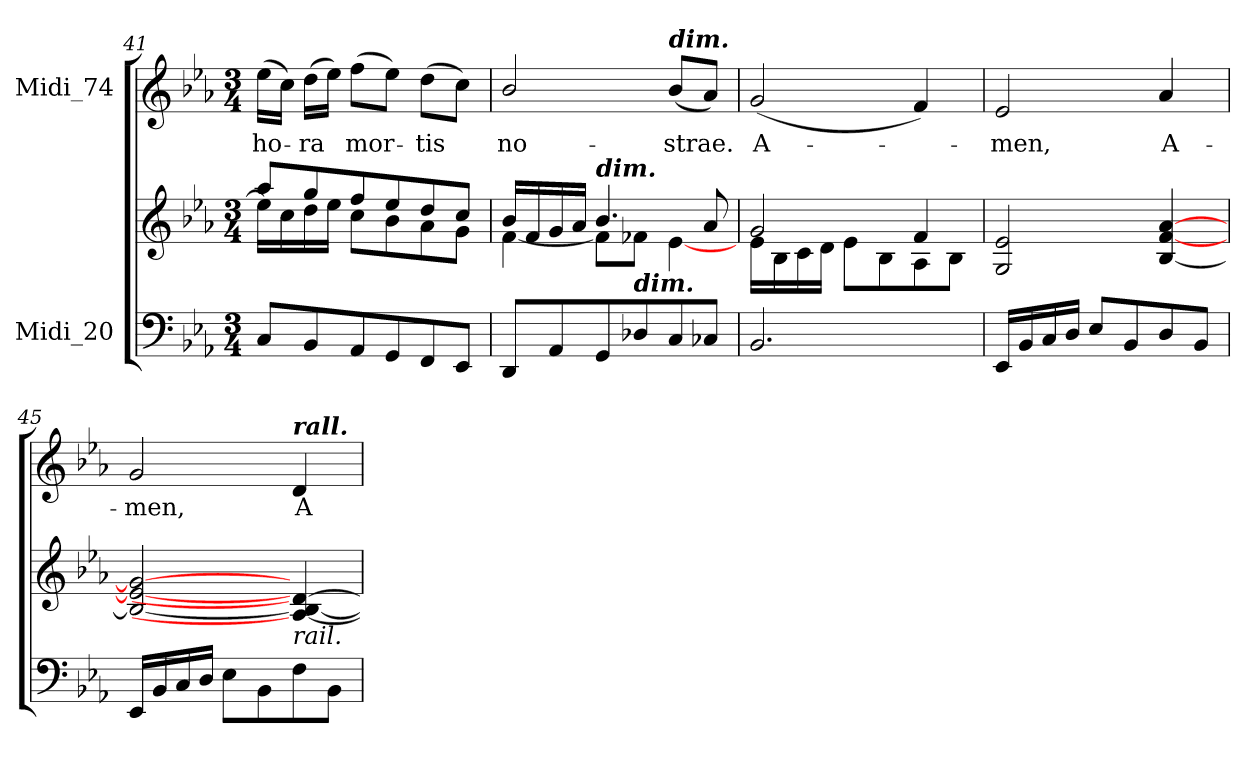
**kern	**kern	**kern	**text
*part2	*part2	*part1	*part1
*staff3	*staff2	*staff1	*staff1
*I"Midi_20	*	*I"Midi_74	*
*clefF4	*clefG2	*clefG2	*
*k[b-e-a-]	*k[b-e-a-]	*k[b-e-a-]	*
*E-:	*E-:	*E-:	*
*M3/4	*M3/4	*M3/4	*
=41	=41	=41	=41
*	*^	*	*
!	!	!	!	!LO:LY:b
8C/L	8aa-/L	16ee-\LL]	(>16ee-LL	ho-
.	.	16cc\	16ccJJ)	.
!	!	!	!	!LO:LY:b
8BB-/	8gg/	16dd\	(>16ddLL	ra
.	.	16ee-\JJ	16ee-JJ)	.
!	!	!	!	!LO:LY:b
8AA-/	8ff/	8cc\L	(>8ffL	mor-
8GG/	8ee-/	8b-\	8ee-J)	.
!	!	!	!	!LO:LY:b
8FF/	8dd/	8a-\	(>8ddL	tis
8EE-/J	8cc/J	8g\J	8ccJ)	.
!!LO:LB:g=z
=42	=42	=42	=42	=42
!	!	!	!	!LO:LY:b
8DDL	16b-/LL	[4f\	2b-/	no-
.	16f/	.	.	.
8AA-	16g/	.	.	.
.	16a-/JJ	.	.	.
!	!LO:TX:a:Bi:t=dim.	!	!	!
8GG	4.b-/	8f\L]	.	.
!LO:TX:a:Bi:t=dim.	!	!	!	!
8D-X	.	8f-X\J	.	.
!	!	!	!LO:TX:a:Bi:t=dim.	!
!	!	!	!	!LO:LY:b
8C	.	[4e-\	(<8b-L	-strae.
8C-XJ	8a-/	.	8a-J)	.
=43	=43	=43	=43	=43
!	!	!	!	!LO:LY:b
2.BB-	2g/	16e-\LL	(<2g	A-
.	.	16B-\	.	.
.	.	16c\	.	.
.	.	16d\JJ	.	.
.	.	8e-\L	.	.
.	.	8B-\	.	.
.	4f/	8A-\	4f)	.
.	.	8B-\J	.	.
=44	=44	=44	=44	=44
!	!	!	!	!LO:LY:b
16EE-LL	2G/ 2e-/	2ryy	2e-	men,
16BB-	.	.	.	.
16C	.	.	.	.
16DJJ	.	.	.	.
8E-L	.	.	.	.
8BB-	.	.	.	.
!	!	!	!	!LO:LY:b
8D	[4B-/ [4f/ [4a-/	4ryy	4a-	A-
8BB-J	.	.	.	.
=45	=45	=45	=45	=45
!	!	!	!	!LO:LY:b
16EE-LL	2B-/_ 2e-/_ 2g/_	2ryy	2g	-men,
16BB-	.	.	.	.
16C	.	.	.	.
16DJJ	.	.	.	.
8E-L	.	.	.	.
8BB-	.	.	.	.
!	!	!	!LO:TX:a:Bi:t=rall.	!
!	!LO:TX:b:i:t=rail.	!	!	!
!	!	!	!	!LO:LY:b
8F	4A-/_ 4B-/_ 4d/_	4ryy	4d	A-
8BB-J	.	.	.	.
*	*v	*v	*	*
=	=	=	=
*-	*-	*-	*-
